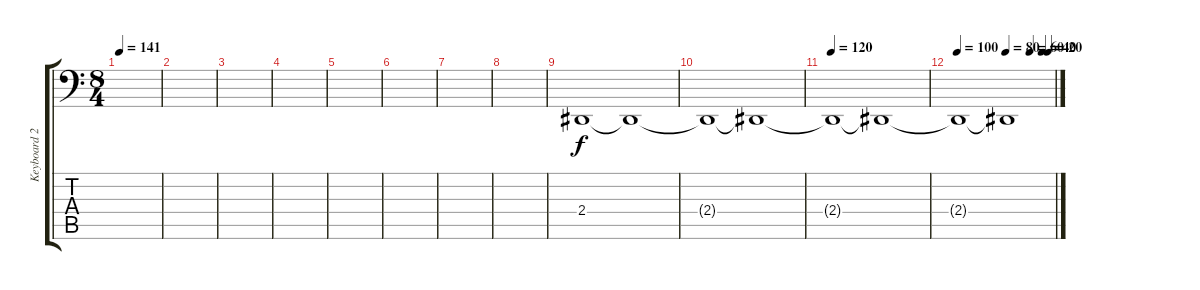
\track ("Keyboard 2" "Keyboard 2") {instrument pad8sweep}
\staff {score tabs}
\tuning (Eb3 Bb2 Gb2 Db2 Ab1 Eb1) {hide}
\ts (8 4)
\tempo 141
\clef f4
\ks c
|
|
|
|
|
|
|
|
2.4.1 2.4{t}.1 |
2.4{t}.1 2.4{t}.1 |
\tempo 120
2.4{t}.1 2.4{t}.1 |
\tempo 100
\tempo (80 0.5)
\tempo (60 0.75)
\tempo (40 0.875)
\tempo (20 0.9375)
2.4{t}.1 2.4{t}.1
